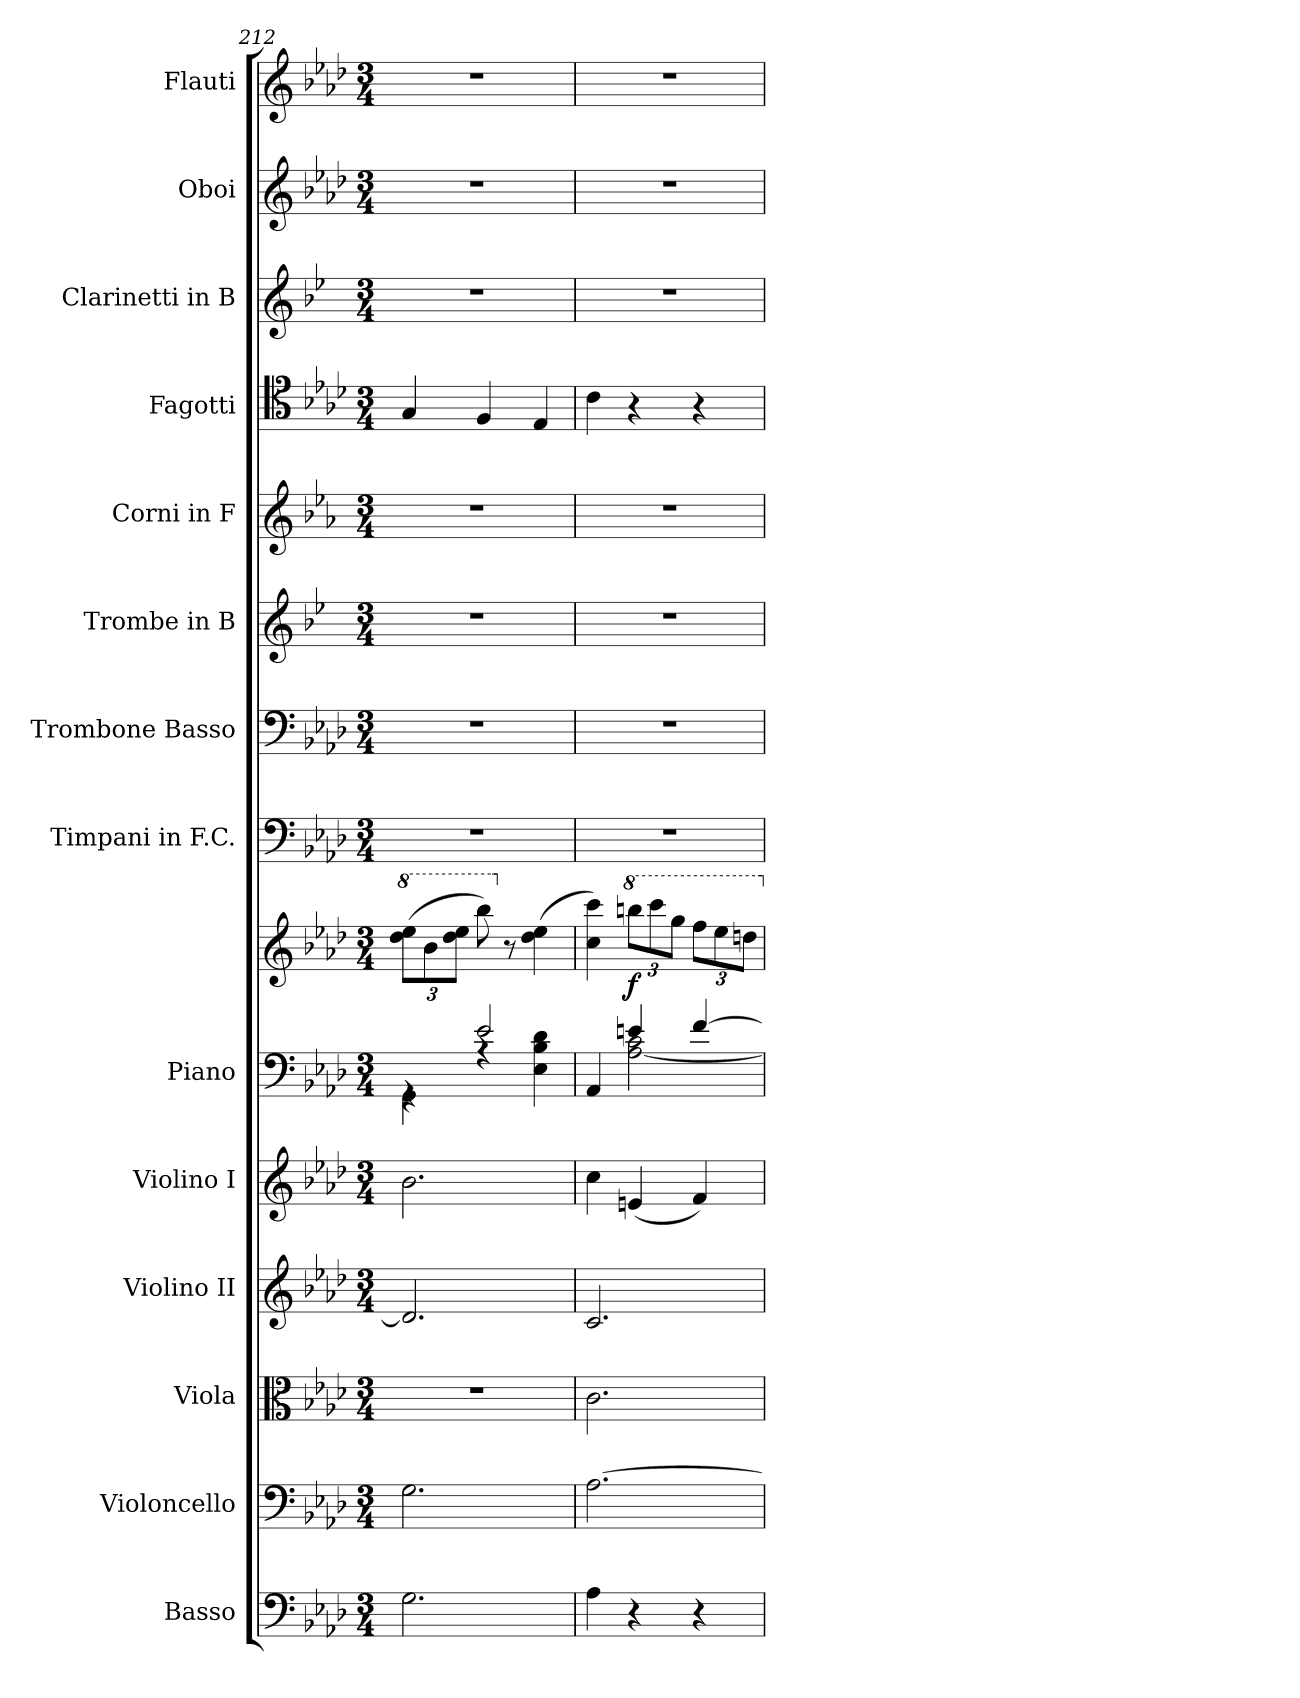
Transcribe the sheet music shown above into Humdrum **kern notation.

**kern	**kern	**kern	**kern	**kern	**kern	**kern	**dynam	**kern	**kern	**kern	**kern	**kern	**kern	**kern	**kern
*part14	*part13	*part12	*part11	*part10	*part9	*part9	*part9	*part8	*part7	*part6	*part5	*part4	*part3	*part2	*part1
*staff15	*staff14	*staff13	*staff12	*staff11	*staff10	*staff9	*staff9/10	*staff8	*staff7	*staff6	*staff5	*staff4	*staff3	*staff2	*staff1
*I"Basso	*I"Violoncello	*I"Viola	*I"Violino II	*I"Violino I	*I"Piano	*	*	*I"Timpani in F.C.	*I"Trombone Basso	*I"Trombe in B	*I"Corni in F	*I"Fagotti	*I"Clarinetti in B	*I"Oboi	*I"Flauti
*	*	*	*	*	*I'Pno.	*	*	*I'Timp.	*	*	*	*	*	*I'Ob.	*I'Fl.
*clefF4	*clefF4	*clefC3	*clefG2	*clefG2	*clefF4	*clefG2	*	*clefF4	*clefF4	*clefG2	*clefG2	*clefC4	*clefG2	*clefG2	*clefG2
*ITrd7c12	*	*	*	*	*	*	*	*	*	*ITrd1c2	*ITrd4c7	*	*ITrd1c2	*	*
*k[b-e-a-d-]	*k[b-e-a-d-]	*k[b-e-a-d-]	*k[b-e-a-d-]	*k[b-e-a-d-]	*k[b-e-a-d-]	*k[b-e-a-d-]	*	*k[b-e-a-d-]	*k[b-e-a-d-]	*k[b-e-a-d-]	*k[b-e-a-d-]	*k[b-e-a-d-]	*k[b-e-a-d-]	*k[b-e-a-d-]	*k[b-e-a-d-]
*M3/4	*M3/4	*M3/4	*M3/4	*M3/4	*M3/4	*M3/4	*	*M3/4	*M3/4	*M3/4	*M3/4	*M3/4	*M3/4	*M3/4	*M3/4
=212	=212	=212	=212	=212	=212	=212	=212	=212	=212	=212	=212	=212	=212	=212	=212
*	*	*	*	*	*^	*	*	*	*	*	*	*	*	*	*
*	*	*	*	*	*	*	*8va	*	*	*	*	*	*	*	*	*
*	*	*	*	*	*	*	*Xbrackettup	*	*	*	*	*	*	*	*	*
2.GG\	2.G\	2.r	2.d-/]	2.b-\	4rGG	4GG\	(>12ddd-\ 12eee-\L	.	2.r	2.r	2.r	2.r	4G/	2.r	2.r	2.r
.	.	.	.	.	.	.	12bb-\	.	.	.	.	.	.	.	.	.
.	.	.	.	.	.	.	12ddd-\ 12eee-\J	.	.	.	.	.	.	.	.	.
.	.	.	.	.	2e-/	4rA	8bbb-\)	.	.	.	.	.	4F/	.	.	.
*	*	*	*	*	*	*	*X8va	*	*	*	*	*	*	*	*	*
.	.	.	.	.	.	.	8r	.	.	.	.	.	.	.	.	.
.	.	.	.	.	.	4E-\ 4B-\ 4d-\	(>4dd-\ 4ee-\	.	.	.	.	.	4E-/	.	.	.
=213	=213	=213	=213	=213	=213	=213	=213	=213	=213	=213	=213	=213	=213	=213	=213	=213
4AA-\	[2.A-\	2.c\	2.c/	4cc\	4AA-/	4ryy	4cc\ 4ccc\)	.	2.r	2.r	2.r	2.r	4c\	2.r	2.r	2.r
*	*	*	*	*	*	*	*8va	*	*	*	*	*	*	*	*	*
!	!	!	!	!	!	!	!	!LO:DY:b	!	!	!	!	!	!	!	!
4r	.	.	.	(<4en/	4en/	[2A-\ 2c\	12bbbn\L	f	.	.	.	.	4r	.	.	.
.	.	.	.	.	.	.	12cccc\	.	.	.	.	.	.	.	.	.
.	.	.	.	.	.	.	12ggg\J	.	.	.	.	.	.	.	.	.
4r	.	.	.	4f/)	[4f/	.	12fff\L	.	.	.	.	.	4r	.	.	.
.	.	.	.	.	.	.	12eee-\	.	.	.	.	.	.	.	.	.
.	.	.	.	.	.	.	12dddn\J	.	.	.	.	.	.	.	.	.
*	*	*	*	*	*v	*v	*	*	*	*	*	*	*	*	*	*
*	*	*	*	*	*	*X8va	*	*	*	*	*	*	*	*	*
=	=	=	=	=	=	=	=	=	=	=	=	=	=	=	=
*-	*-	*-	*-	*-	*-	*-	*-	*-	*-	*-	*-	*-	*-	*-	*-
